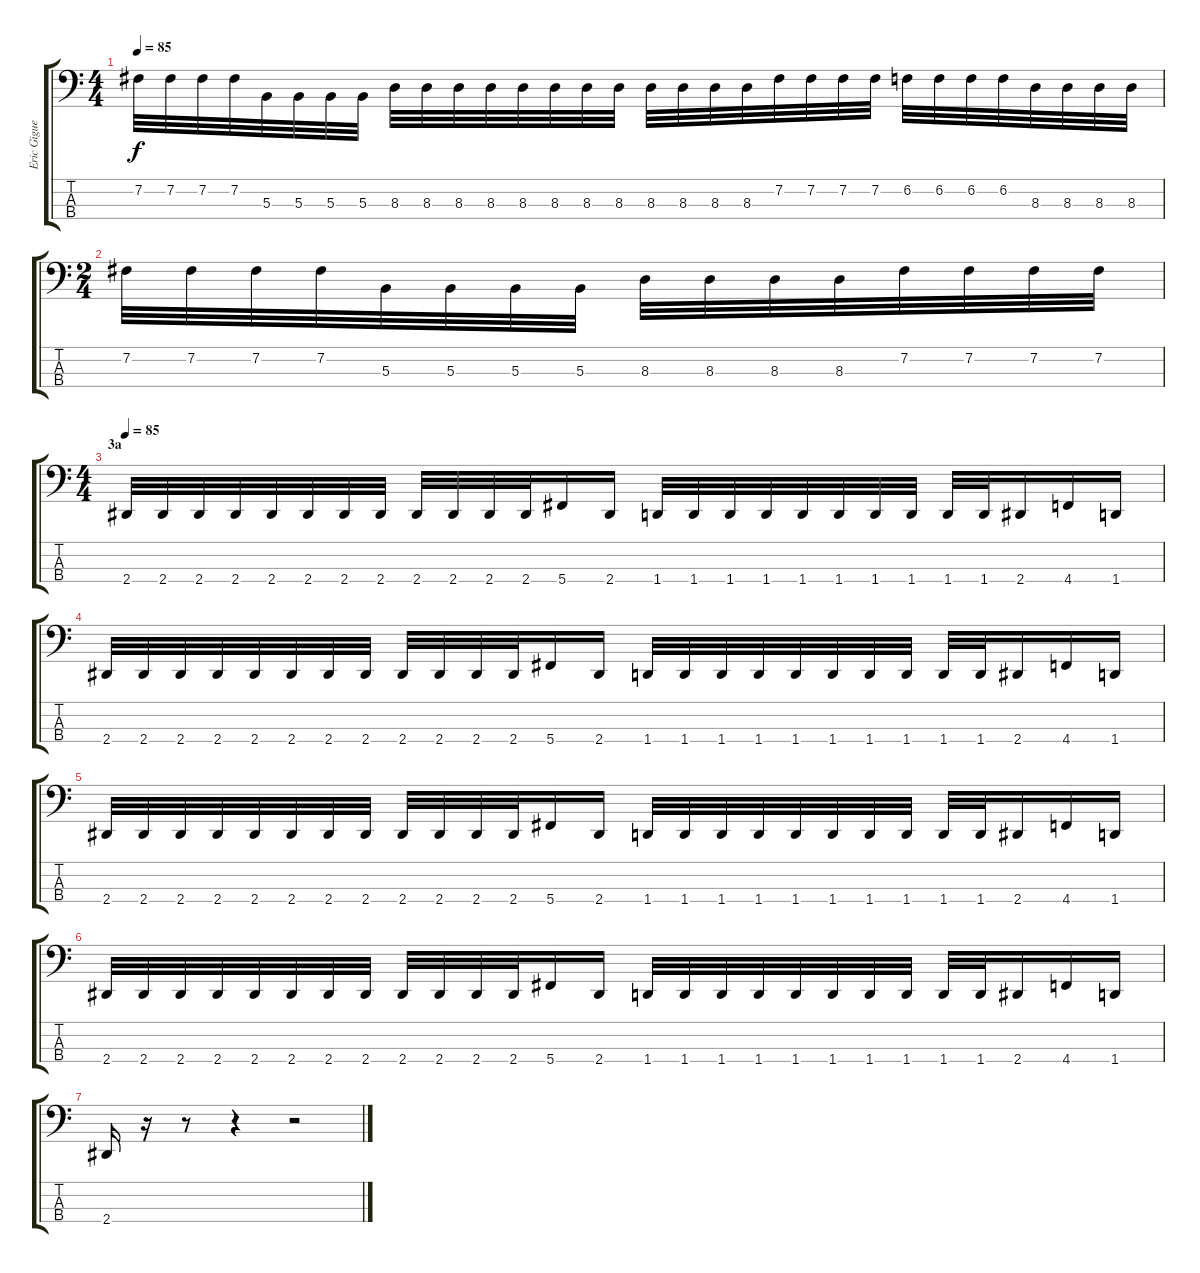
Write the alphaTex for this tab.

\track ("Eric Giguere " "Eric Gigue") {instrument electricbasspick}
\staff {score tabs}
\tuning (E2 B1 Gb1 Db1) {hide}
\ts (4 4)
\tempo 85
\clef f4
\ks c
7.2.32{dy f} 7.2.32 7.2.32 7.2.32 5.3.32 5.3.32 5.3.32 5.3.32 8.3.32 8.3.32 8.3.32 8.3.32 8.3.32 8.3.32 8.3.32 8.3.32 8.3.32 8.3.32 8.3.32 8.3.32 7.2.32 7.2.32 7.2.32 7.2.32 6.2.32 6.2.32 6.2.32 6.2.32 8.3.32 8.3.32 8.3.32 8.3.32 |
\ts (2 4)
7.2.32 7.2.32 7.2.32 7.2.32 5.3.32 5.3.32 5.3.32 5.3.32 8.3.32 8.3.32 8.3.32 8.3.32 7.2.32 7.2.32 7.2.32 7.2.32 |
\ts (4 4)
\section ("" "3a")
\tempo 85
2.4.32 2.4.32 2.4.32 2.4.32 2.4.32 2.4.32 2.4.32 2.4.32 2.4.32 2.4.32 2.4.32 2.4.32 5.4.16 2.4.16 1.4.32 1.4.32 1.4.32 1.4.32 1.4.32 1.4.32 1.4.32 1.4.32 1.4.32 1.4.32 2.4.16 4.4.16 1.4.16 |
2.4.32 2.4.32 2.4.32 2.4.32 2.4.32 2.4.32 2.4.32 2.4.32 2.4.32 2.4.32 2.4.32 2.4.32 5.4.16 2.4.16 1.4.32 1.4.32 1.4.32 1.4.32 1.4.32 1.4.32 1.4.32 1.4.32 1.4.32 1.4.32 2.4.16 4.4.16 1.4.16 |
2.4.32 2.4.32 2.4.32 2.4.32 2.4.32 2.4.32 2.4.32 2.4.32 2.4.32 2.4.32 2.4.32 2.4.32 5.4.16 2.4.16 1.4.32 1.4.32 1.4.32 1.4.32 1.4.32 1.4.32 1.4.32 1.4.32 1.4.32 1.4.32 2.4.16 4.4.16 1.4.16 |
2.4.32 2.4.32 2.4.32 2.4.32 2.4.32 2.4.32 2.4.32 2.4.32 2.4.32 2.4.32 2.4.32 2.4.32 5.4.16 2.4.16 1.4.32 1.4.32 1.4.32 1.4.32 1.4.32 1.4.32 1.4.32 1.4.32 1.4.32 1.4.32 2.4.16 4.4.16 1.4.16 |
2.4.16 r.16 r.8 r.4 r.2
